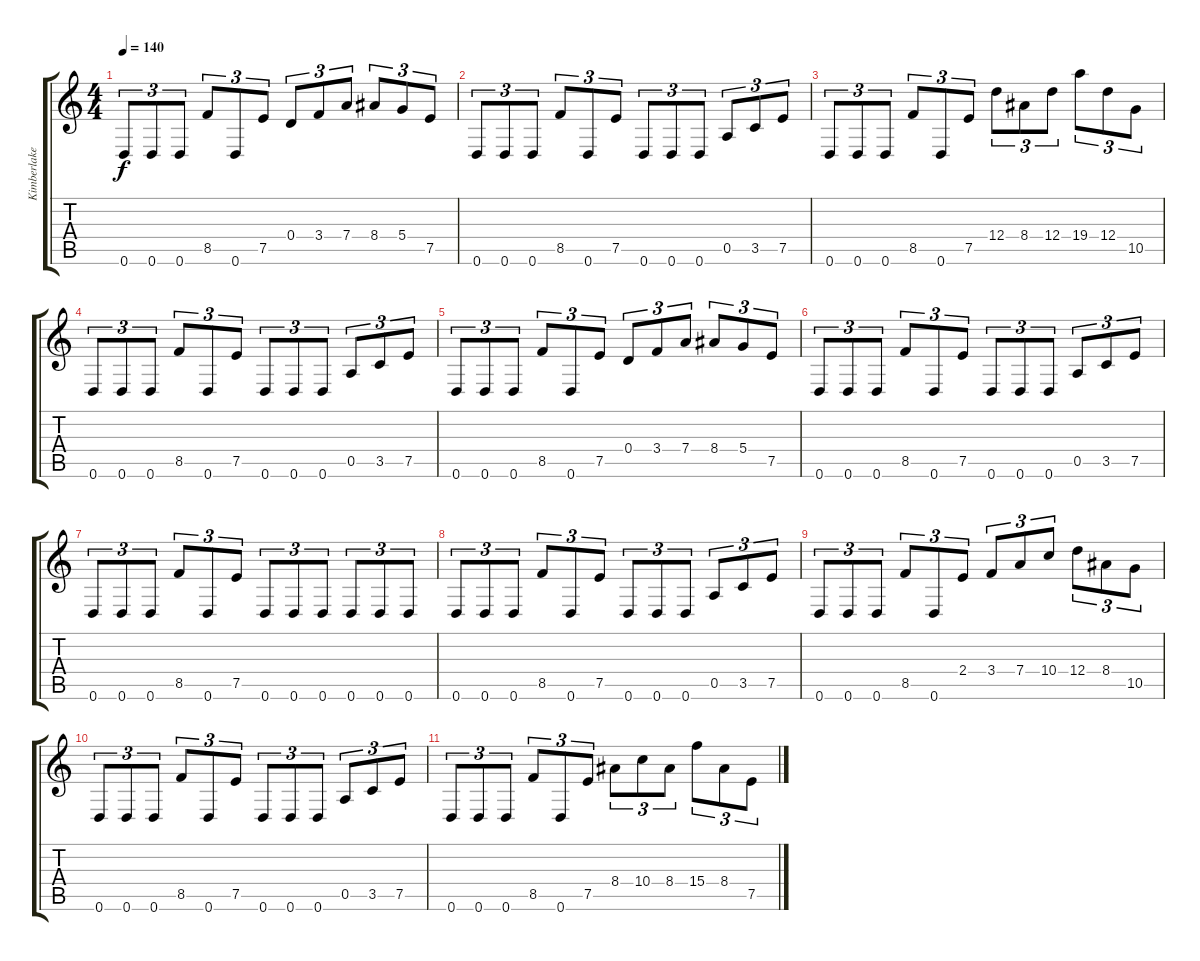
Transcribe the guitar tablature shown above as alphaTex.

\track ("Kimberlake" "Kimberlake") {instrument distortionguitar}
\staff {score tabs}
\tuning (E4 B3 G3 D3 A2 D2) {hide}
\ts (4 4)
\tempo 140
\clef g2
\ks c
0.6.8{tu (3 2) dy f} 0.6.8{tu (3 2)} 0.6.8{tu (3 2)} 8.5.8{tu (3 2)} 0.6.8{tu (3 2)} 7.5.8{tu (3 2)} 0.4.8{tu (3 2)} 3.4.8{tu (3 2)} 7.4.8{tu (3 2)} 8.4.8{tu (3 2)} 5.4.8{tu (3 2)} 7.5.8{tu (3 2)} |
0.6.8{tu (3 2)} 0.6.8{tu (3 2)} 0.6.8{tu (3 2)} 8.5.8{tu (3 2)} 0.6.8{tu (3 2)} 7.5.8{tu (3 2)} 0.6.8{tu (3 2)} 0.6.8{tu (3 2)} 0.6.8{tu (3 2)} 0.5.8{tu (3 2)} 3.5.8{tu (3 2)} 7.5.8{tu (3 2)} |
0.6.8{tu (3 2)} 0.6.8{tu (3 2)} 0.6.8{tu (3 2)} 8.5.8{tu (3 2)} 0.6.8{tu (3 2)} 7.5.8{tu (3 2)} 12.4.8{tu (3 2)} 8.4.8{tu (3 2)} 12.4.8{tu (3 2)} 19.4.8{tu (3 2)} 12.4.8{tu (3 2)} 10.5.8{tu (3 2)} |
0.6.8{tu (3 2)} 0.6.8{tu (3 2)} 0.6.8{tu (3 2)} 8.5.8{tu (3 2)} 0.6.8{tu (3 2)} 7.5.8{tu (3 2)} 0.6.8{tu (3 2)} 0.6.8{tu (3 2)} 0.6.8{tu (3 2)} 0.5.8{tu (3 2)} 3.5.8{tu (3 2)} 7.5.8{tu (3 2)} |
0.6.8{tu (3 2)} 0.6.8{tu (3 2)} 0.6.8{tu (3 2)} 8.5.8{tu (3 2)} 0.6.8{tu (3 2)} 7.5.8{tu (3 2)} 0.4.8{tu (3 2)} 3.4.8{tu (3 2)} 7.4.8{tu (3 2)} 8.4.8{tu (3 2)} 5.4.8{tu (3 2)} 7.5.8{tu (3 2)} |
0.6.8{tu (3 2)} 0.6.8{tu (3 2)} 0.6.8{tu (3 2)} 8.5.8{tu (3 2)} 0.6.8{tu (3 2)} 7.5.8{tu (3 2)} 0.6.8{tu (3 2)} 0.6.8{tu (3 2)} 0.6.8{tu (3 2)} 0.5.8{tu (3 2)} 3.5.8{tu (3 2)} 7.5.8{tu (3 2)} |
0.6.8{tu (3 2)} 0.6.8{tu (3 2)} 0.6.8{tu (3 2)} 8.5.8{tu (3 2)} 0.6.8{tu (3 2)} 7.5.8{tu (3 2)} 0.6.8{tu (3 2)} 0.6.8{tu (3 2)} 0.6.8{tu (3 2)} 0.6.8{tu (3 2)} 0.6.8{tu (3 2)} 0.6.8{tu (3 2)} |
0.6.8{tu (3 2)} 0.6.8{tu (3 2)} 0.6.8{tu (3 2)} 8.5.8{tu (3 2)} 0.6.8{tu (3 2)} 7.5.8{tu (3 2)} 0.6.8{tu (3 2)} 0.6.8{tu (3 2)} 0.6.8{tu (3 2)} 0.5.8{tu (3 2)} 3.5.8{tu (3 2)} 7.5.8{tu (3 2)} |
0.6.8{tu (3 2)} 0.6.8{tu (3 2)} 0.6.8{tu (3 2)} 8.5.8{tu (3 2)} 0.6.8{tu (3 2)} 2.4.8{tu (3 2)} 3.4.8{tu (3 2)} 7.4.8{tu (3 2)} 10.4.8{tu (3 2)} 12.4.8{tu (3 2)} 8.4.8{tu (3 2)} 10.5.8{tu (3 2)} |
0.6.8{tu (3 2)} 0.6.8{tu (3 2)} 0.6.8{tu (3 2)} 8.5.8{tu (3 2)} 0.6.8{tu (3 2)} 7.5.8{tu (3 2)} 0.6.8{tu (3 2)} 0.6.8{tu (3 2)} 0.6.8{tu (3 2)} 0.5.8{tu (3 2)} 3.5.8{tu (3 2)} 7.5.8{tu (3 2)} |
0.6.8{tu (3 2)} 0.6.8{tu (3 2)} 0.6.8{tu (3 2)} 8.5.8{tu (3 2)} 0.6.8{tu (3 2)} 7.5.8{tu (3 2)} 8.4.8{tu (3 2)} 10.4.8{tu (3 2)} 8.4.8{tu (3 2)} 15.4.8{tu (3 2)} 8.4.8{tu (3 2)} 7.5.8{tu (3 2)}
